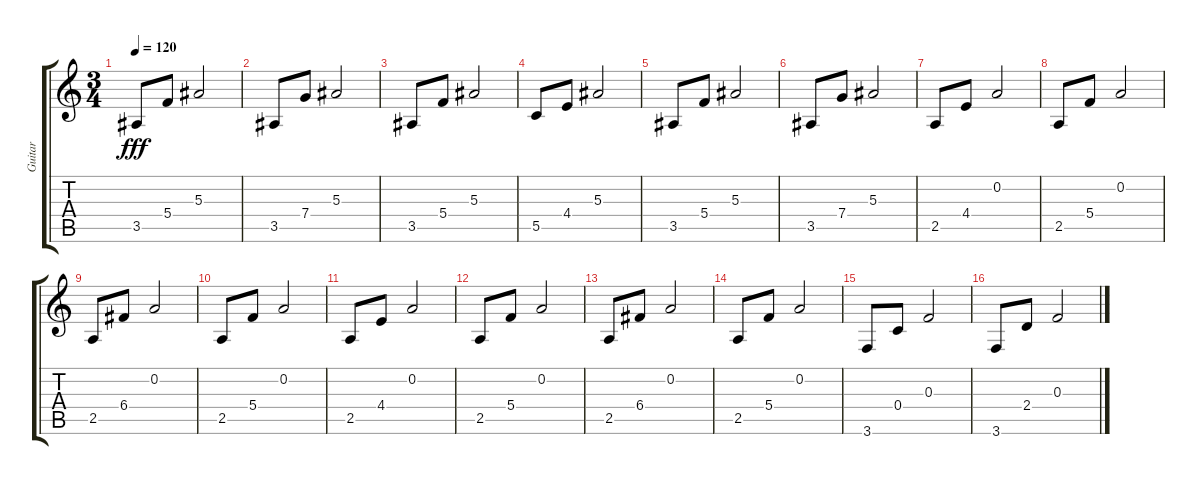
\track ("Guitar" "Guitar") {instrument acousticguitarsteel}
\staff {score tabs}
\tuning (D4 A3 F3 C3 G2 D2) {hide}
\ts (3 4)
\tempo 120
\clef g2
\ks c
3.5.8{dy fff} 5.4.8 5.3.2 |
3.5.8 7.4.8 5.3.2 |
3.5.8 5.4.8 5.3.2 |
5.5.8 4.4.8 5.3.2 |
3.5.8 5.4.8 5.3.2 |
3.5.8 7.4.8 5.3.2 |
2.5.8 4.4.8 0.2.2 |
2.5.8 5.4.8 0.2.2 |
2.5.8 6.4.8 0.2.2 |
2.5.8 5.4.8 0.2.2 |
2.5.8 4.4.8 0.2.2 |
2.5.8 5.4.8 0.2.2 |
2.5.8 6.4.8 0.2.2 |
2.5.8 5.4.8 0.2.2 |
3.6.8 0.4.8 0.3.2 |
3.6.8 2.4.8 0.3.2
